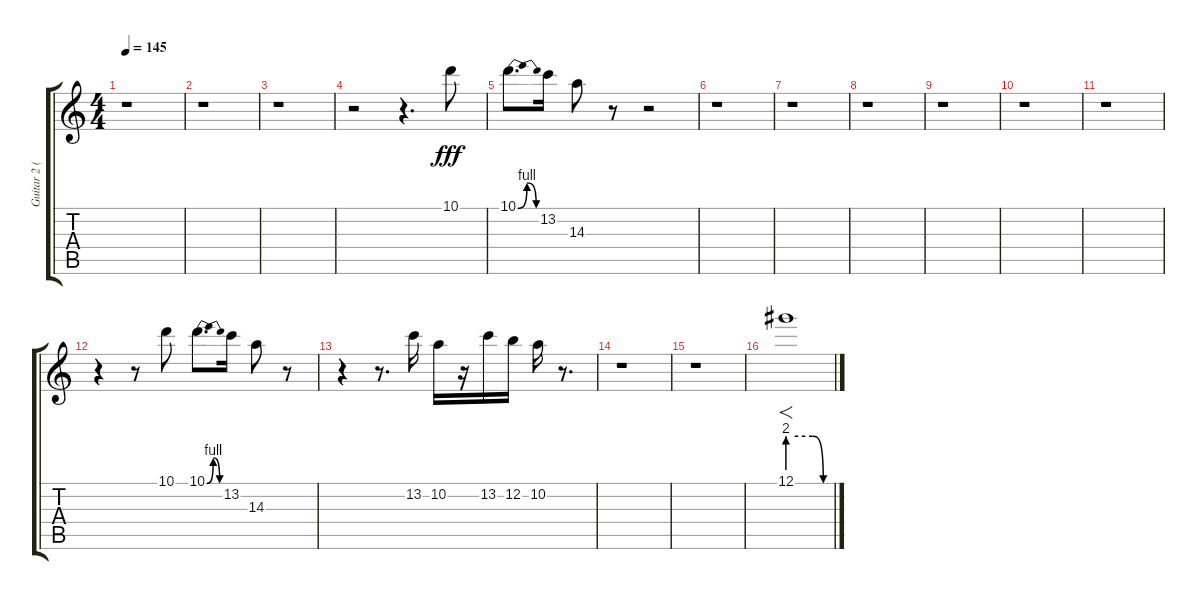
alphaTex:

\track ("Guitar 2 (Lead)" "Guitar 2 (") {instrument distortionguitar}
\staff {score tabs}
\tuning (E4 B3 G3 D3 A2 E2) {hide}
\ts (4 4)
\tempo 145
\clef g2
\ks c
r.1{dy f} |
r.1 |
r.1 |
r.2 r.4{d} 10.1.8{dy fff} |
10.1{be (bendrelease 0 0 5 4 55 4 60 0)}.8{d} 13.2.16 14.3.8 r.8 r.2 |
r.1 |
r.1 |
r.1 |
r.1 |
r.1 |
r.1 |
r.4 r.8 10.1.8 10.1{be (bendrelease 0 0 5 4 55 4 60 0)}.8{d} 13.2.16 14.3.8 r.8 |
r.4 r.8{d} 13.2.16 10.2.16 r.16 13.2.16 12.2.16 10.2.16 r.8{d} |
r.1 |
r.1 |
12.1{be (custom 0 8 35 8 50 0 60 0)}.1{f}
